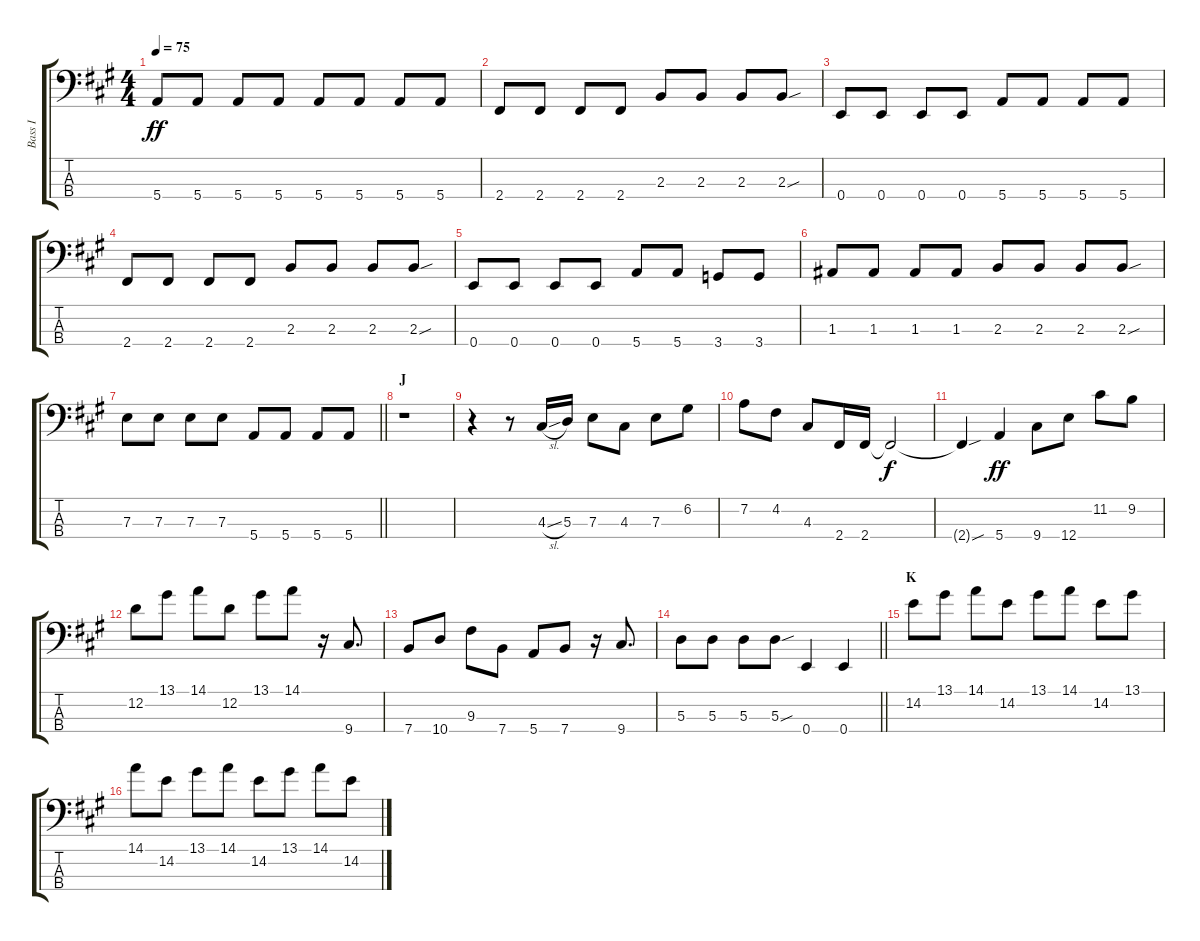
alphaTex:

\track ("Bass I" "Bass I") {instrument electricbasspick}
\staff {score tabs}
\tuning (G2 D2 A1 E1) {hide}
\ts (4 4)
\tempo 75
\clef f4
\ks a
5.4.8{dy ff} 5.4.8 5.4.8 5.4.8 5.4.8 5.4.8 5.4.8 5.4.8 |
2.4.8 2.4.8 2.4.8 2.4.8 2.3.8 2.3.8 2.3.8 2.3{sou}.8 |
0.4.8 0.4.8 0.4.8 0.4.8 5.4.8 5.4.8 5.4.8 5.4.8 |
2.4.8 2.4.8 2.4.8 2.4.8 2.3.8 2.3.8 2.3.8 2.3{sou}.8 |
0.4.8 0.4.8 0.4.8 0.4.8 5.4.8 5.4.8 3.4.8 3.4.8 |
1.3.8 1.3.8 1.3.8 1.3.8 2.3.8 2.3.8 2.3.8 2.3{sou}.8 |
\barLineRight lightlight
7.3.8 7.3.8 7.3.8 7.3.8 5.4.8 5.4.8 5.4.8 5.4.8 |
\section ("" "J")
r.1 |
r.4 r.8 4.3{sl}.16 5.3.16 7.3.8 4.3.8 7.3.8 6.2.8 |
7.2.8 4.2.8 4.3.8 2.4.16 2.4.16 2.4{t}.2{dy f} |
2.4{sou t}.4 5.4.4{dy ff} 9.4.8 12.4.8 11.2.8 9.2.8 |
12.2.8 13.1.8 14.1.8 12.2.8 13.1.8 14.1.8 r.16 9.4.8{d} |
7.4.8 10.4.8 9.3.8 7.4.8 5.4.8 7.4.8 r.16 9.4.8{d} |
\barLineRight lightlight
5.3.8 5.3.8 5.3.8 5.3{sou}.8 0.4.4 0.4.4 |
\section ("" "K")
14.2.8 13.1.8 14.1.8 14.2.8 13.1.8 14.1.8 14.2.8 13.1.8 |
14.1.8 14.2.8 13.1.8 14.1.8 14.2.8 13.1.8 14.1.8 14.2.8
